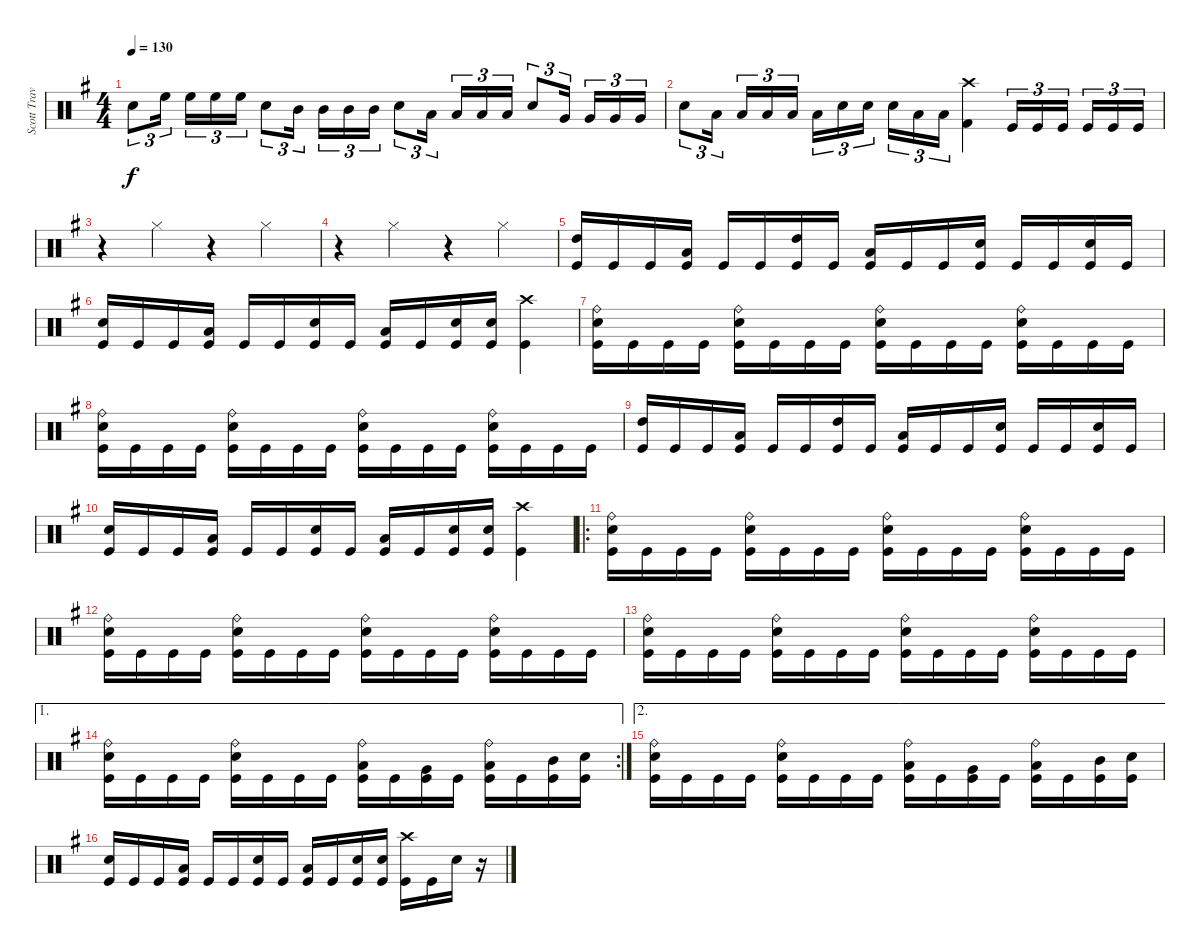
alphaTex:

\track ("Scott Travis (Drums)" "Scott Trav") {instrument percussion}
\staff {score}
\articulation defaults
\ts (4 4)
\tempo 130
\clef neutral
\ks g "Snare (hit) 2".8{tu (3 2) dy f} "High Floor Tom (hit)".16{tu (3 2) beam splitsecondary} "High Floor Tom (hit)".16{tu (3 2)} "High Floor Tom (hit)".16{tu (3 2)} "High Floor Tom (hit)".16{tu (3 2)} "Snare (hit) 2".8{tu (3 2)} "Mid Tom (hit)".16{tu (3 2) beam splitsecondary} "Mid Tom (hit)".16{tu (3 2)} "Mid Tom (hit)".16{tu (3 2)} "Mid Tom (hit)".16{tu (3 2)} "Snare (hit) 2".8{tu (3 2)} "Low Tom (hit)".16{tu (3 2) beam splitsecondary} "Low Tom (hit)".16{tu (3 2)} "Low Tom (hit)".16{tu (3 2)} "Low Tom (hit)".16{tu (3 2)} "Snare (hit) 2".8{tu (3 2)} "Very Low Tom (hit)".16{tu (3 2) beam splitsecondary} "Very Low Tom (hit)".16{tu (3 2)} "Very Low Tom (hit)".16{tu (3 2)} "Very Low Tom (hit)".16{tu (3 2)}
|
"Snare (hit) 2".8{tu (3 2)} "Low Floor Tom (hit)".16{tu (3 2) beam splitsecondary} "Low Floor Tom (hit)".16{tu (3 2)} "Low Floor Tom (hit)".16{tu (3 2)} "Low Floor Tom (hit)".16{tu (3 2)} "Low Floor Tom (hit)".16{tu (3 2)} "Snare (hit) 2".16{tu (3 2)} "Snare (hit) 2".16{tu (3 2) beam splitsecondary} "Snare (hit) 2".16{tu (3 2)} "Low Tom (hit)".16{tu (3 2)} "Low Tom (hit)".16{tu (3 2)} ("Crash high (hit)" "Kick (hit) 2").4 "Kick (hit)".16{tu (3 2)} "Kick (hit)".16{tu (3 2)} "Kick (hit)".16{tu (3 2) beam splitsecondary} "Kick (hit)".16{tu (3 2)} "Kick (hit)".16{tu (3 2)} "Kick (hit)".16{tu (3 2)} |
r.4 "Hi-Hat (closed)".4 r.4 "Hi-Hat (closed)".4 |
r.4 "Hi-Hat (closed)".4 r.4 "Hi-Hat (closed)".4 |
("High Tom (hit)" "Kick (hit)").16 "Kick (hit)".16 "Kick (hit)".16 ("Low Tom (hit)" "Kick (hit)").16 "Kick (hit)".16 "Kick (hit)".16 ("High Tom (hit)" "Kick (hit)").16 "Kick (hit)".16 ("Low Tom (hit)" "Kick (hit)").16 "Kick (hit)".16 "Kick (hit)".16 ("Snare (hit) 2" "Kick (hit)").16 "Kick (hit)".16 "Kick (hit)".16 ("Snare (hit) 2" "Kick (hit)").16 "Kick (hit)".16 |
("Snare (hit) 2" "Kick (hit)").16 "Kick (hit)".16 "Kick (hit)".16 ("Low Floor Tom (hit)" "Kick (hit)").16 "Kick (hit)".16 "Kick (hit)".16 ("Snare (hit) 2" "Kick (hit)").16 "Kick (hit)".16 ("Low Floor Tom (hit)" "Kick (hit)").16 "Kick (hit)".16 ("Snare (hit) 2" "Kick (hit)").16 ("Snare (hit) 2" "Kick (hit)").16 ("Crash high (hit)" "Kick (hit)").4 |
("Ride (bell)" "Snare (hit) 2" "Kick (hit)").16 "Kick (hit)".16 "Kick (hit)".16 "Kick (hit)".16 ("Ride (bell)" "Snare (hit) 2" "Kick (hit)").16 "Kick (hit)".16 "Kick (hit)".16 "Kick (hit)".16 ("Ride (bell)" "Snare (hit) 2" "Kick (hit)").16 "Kick (hit)".16 "Kick (hit)".16 "Kick (hit)".16 ("Ride (bell)" "Snare (hit) 2" "Kick (hit)").16 "Kick (hit)".16 "Kick (hit)".16 "Kick (hit)".16 |
("Ride (bell)" "Snare (hit) 2" "Kick (hit)").16 "Kick (hit)".16 "Kick (hit)".16 "Kick (hit)".16 ("Ride (bell)" "Snare (hit) 2" "Kick (hit)").16 "Kick (hit)".16 "Kick (hit)".16 "Kick (hit)".16 ("Ride (bell)" "Snare (hit) 2" "Kick (hit)").16 "Kick (hit)".16 "Kick (hit)".16 "Kick (hit)".16 ("Ride (bell)" "Snare (hit) 2" "Kick (hit)").16 "Kick (hit)".16 "Kick (hit)".16 "Kick (hit)".16 |
("High Tom (hit)" "Kick (hit)").16 "Kick (hit)".16 "Kick (hit)".16 ("Low Tom (hit)" "Kick (hit)").16 "Kick (hit)".16 "Kick (hit)".16 ("High Tom (hit)" "Kick (hit)").16 "Kick (hit)".16 ("Low Tom (hit)" "Kick (hit)").16 "Kick (hit)".16 "Kick (hit)".16 ("Snare (hit) 2" "Kick (hit)").16 "Kick (hit)".16 "Kick (hit)".16 ("Snare (hit) 2" "Kick (hit)").16 "Kick (hit)".16 |
("Snare (hit) 2" "Kick (hit)").16 "Kick (hit)".16 "Kick (hit)".16 ("Low Floor Tom (hit)" "Kick (hit)").16 "Kick (hit)".16 "Kick (hit)".16 ("Snare (hit) 2" "Kick (hit)").16 "Kick (hit)".16 ("Low Floor Tom (hit)" "Kick (hit)").16 "Kick (hit)".16 ("Snare (hit) 2" "Kick (hit)").16 ("Snare (hit) 2" "Kick (hit)").16 ("Crash high (hit)" "Kick (hit)").4 |
\ro
("Ride (bell)" "Snare (hit) 2" "Kick (hit)").16 "Kick (hit)".16 "Kick (hit)".16 "Kick (hit)".16 ("Ride (bell)" "Snare (hit) 2" "Kick (hit)").16 "Kick (hit)".16 "Kick (hit)".16 "Kick (hit)".16 ("Ride (bell)" "Snare (hit) 2" "Kick (hit)").16 "Kick (hit)".16 "Kick (hit)".16 "Kick (hit)".16 ("Ride (bell)" "Snare (hit) 2" "Kick (hit)").16 "Kick (hit)".16 "Kick (hit)".16 "Kick (hit)".16 |
("Ride (bell)" "Snare (hit) 2" "Kick (hit)").16 "Kick (hit)".16 "Kick (hit)".16 "Kick (hit)".16 ("Ride (bell)" "Snare (hit) 2" "Kick (hit)").16 "Kick (hit)".16 "Kick (hit)".16 "Kick (hit)".16 ("Ride (bell)" "Snare (hit) 2" "Kick (hit)").16 "Kick (hit)".16 "Kick (hit)".16 "Kick (hit)".16 ("Ride (bell)" "Snare (hit) 2" "Kick (hit)").16 "Kick (hit)".16 "Kick (hit)".16 "Kick (hit)".16 |
("Ride (bell)" "Snare (hit) 2" "Kick (hit)").16 "Kick (hit)".16 "Kick (hit)".16 "Kick (hit)".16 ("Ride (bell)" "Snare (hit) 2" "Kick (hit)").16 "Kick (hit)".16 "Kick (hit)".16 "Kick (hit)".16 ("Ride (bell)" "Snare (hit) 2" "Kick (hit)").16 "Kick (hit)".16 "Kick (hit)".16 "Kick (hit)".16 ("Ride (bell)" "Snare (hit) 2" "Kick (hit)").16 "Kick (hit)".16 "Kick (hit)".16 "Kick (hit)".16 |
\ae 1
\rc 2
("Ride (bell)" "Snare (hit) 2" "Kick (hit)").16 "Kick (hit)".16 "Kick (hit)".16 "Kick (hit)".16 ("Ride (bell)" "Snare (hit) 2" "Kick (hit)").16 "Kick (hit)".16 "Kick (hit)".16 "Kick (hit)".16 ("Ride (bell)" "Low Floor Tom (hit)" "Kick (hit)").16 "Kick (hit)".16 ("Very Low Tom (hit)" "Kick (hit)").16 "Kick (hit)".16 ("Ride (bell)" "Low Tom (hit)" "Kick (hit)").16 "Kick (hit)".16 ("Mid Tom (hit)" "Kick (hit)").16 ("Snare (hit) 2" "Kick (hit)").16 |
\ae 2
("Ride (bell)" "Snare (hit) 2" "Kick (hit)").16 "Kick (hit)".16 "Kick (hit)".16 "Kick (hit)".16 ("Ride (bell)" "Snare (hit) 2" "Kick (hit)").16 "Kick (hit)".16 "Kick (hit)".16 "Kick (hit)".16 ("Ride (bell)" "Low Floor Tom (hit)" "Kick (hit)").16 "Kick (hit)".16 ("Very Low Tom (hit)" "Kick (hit)").16 "Kick (hit)".16 ("Ride (bell)" "Low Tom (hit)" "Kick (hit)").16 "Kick (hit)".16 ("Mid Tom (hit)" "Kick (hit)").16 ("Snare (hit) 2" "Kick (hit)").16 |
("Snare (hit) 2" "Kick (hit)").16 "Kick (hit)".16 "Kick (hit)".16 ("Low Floor Tom (hit)" "Kick (hit)").16 "Kick (hit)".16 "Kick (hit)".16 ("Snare (hit) 2" "Kick (hit)").16 "Kick (hit)".16 ("Low Floor Tom (hit)" "Kick (hit)").16 "Kick (hit)".16 ("Snare (hit) 2" "Kick (hit)").16 ("Snare (hit) 2" "Kick (hit)").16 ("Crash high (hit)" "Kick (hit)").16 "Kick (hit)".16 "Snare (hit) 2".16 r.16
